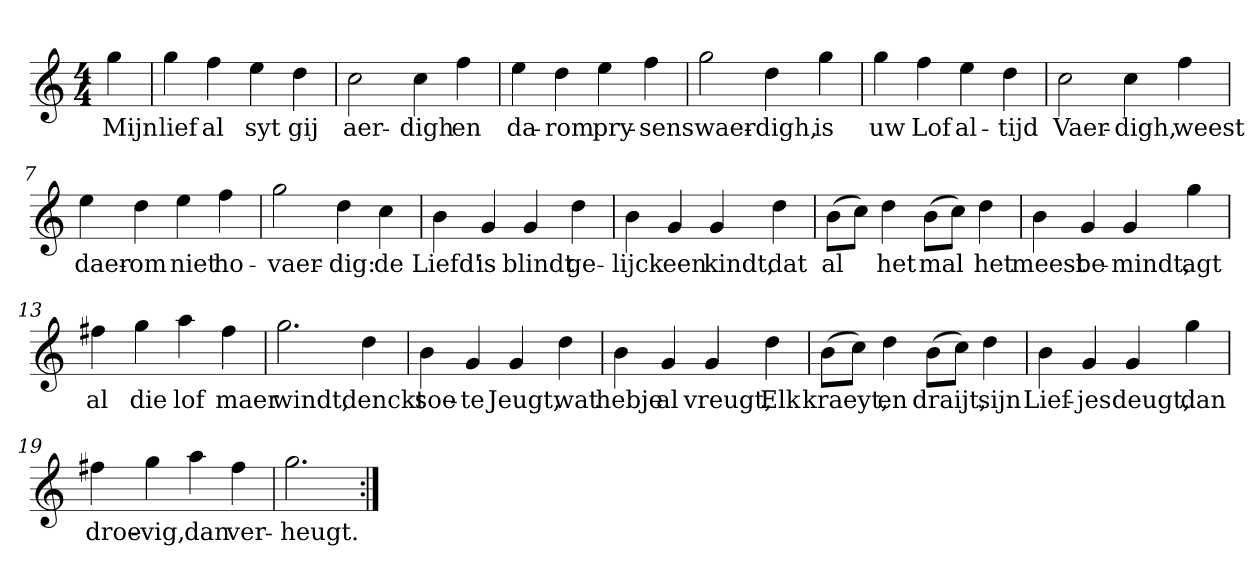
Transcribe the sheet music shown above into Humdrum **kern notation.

**kern	**text
*part1	*part1
*staff1	*staff1
*clefG2	*
*k[]	*
*G:mix	*
*M4/4	*
*MM120	*
=	=
4gg	Mijn
=1	=1
4gg	lief
4ff	al
4ee	syt
4dd	gij
=2	=2
2cc	aer-
4cc	-digh
4ff	en
=3	=3
4ee	da-
4dd	-rom
4ee	pry-
4ff	-sens
=4	=4
2gg	waer-
4dd	-digh,
4gg	is
=5	=5
4gg	uw
4ff	Lof
4ee	al-
4dd	-tijd
=6	=6
2cc	Vaer-
4cc	-digh,
4ff	weest
=7	=7
4ee	daer-
4dd	-om
4ee	niet
4ff	ho-
=8	=8
2gg	-vaer-
4dd	-dig:
4cc	de
=9	=9
4b	Liefd'
4g	is
4g	blindt
4dd	ge-
=10	=10
4b	-lijck
4g	een
4g	kindt,
4dd	dat
=11	=11
(8b\L	al
8cc\J)	.
4dd	het
(8b\L	mal
8cc\J)	.
4dd	het
=12	=12
4b	meest
4g	be-
4g	-mindt,
4gg	agt
=13	=13
4ff#X	al
4gg	die
4aa	lof
4ff#	maer
=14	=14
2.gg	windt,
4dd	denckt
=15	=15
4b	soe-
4g	-te
4g	Jeugt,
4dd	wat
=16	=16
4b	hebje
4g	al
4g	vreugt,
4dd	Elk
=17	=17
(8b\L	kraeyt,
8cc\J)	.
4dd	en
(8b\L	draijt,
8cc\J)	.
4dd	sijn
=18	=18
4b	Lief-
4g	-jes
4g	deugt,
4gg	dan
=19	=19
4ff#X	droe-
4gg	-vig,
4aa	dan
4ff#	ver-
=20	=20
2.gg	-heugt.
=:|!	=:|!
*-	*-
